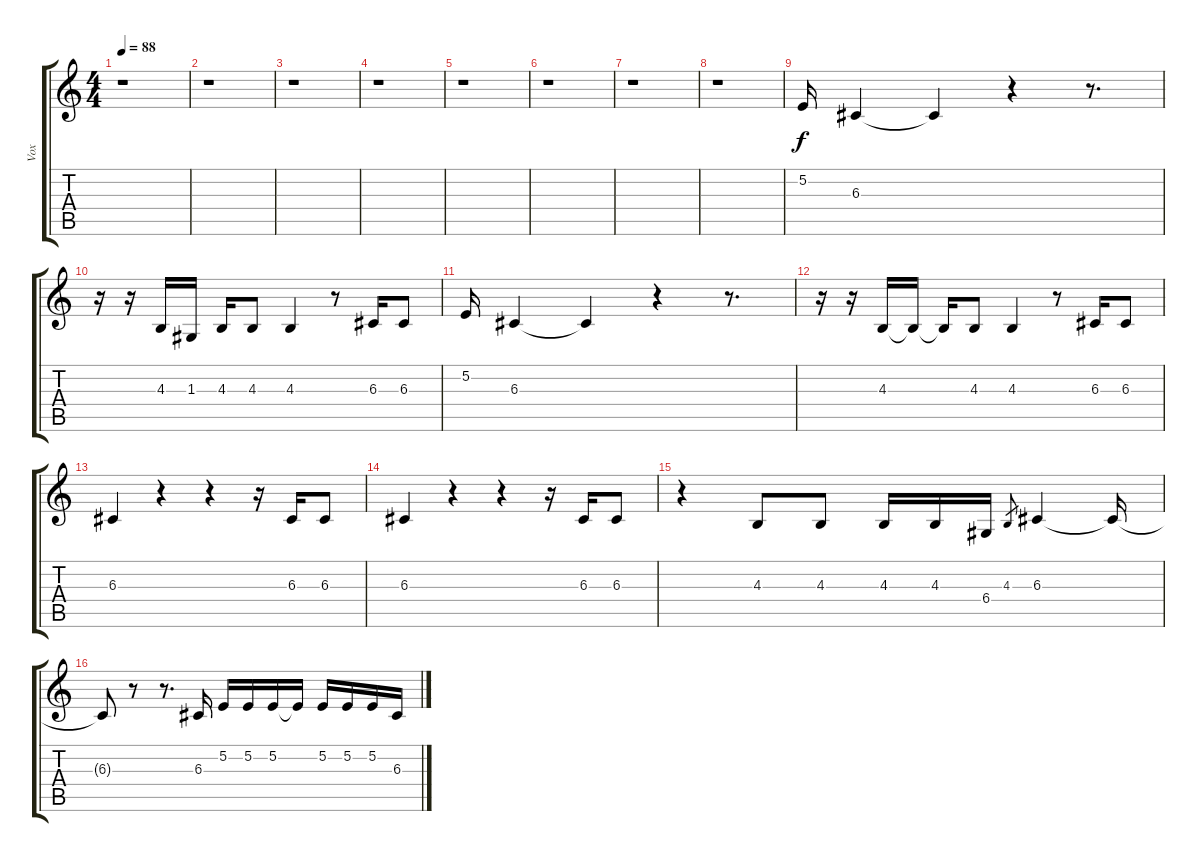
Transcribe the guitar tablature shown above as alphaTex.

\track ("Vox" "Vox") {instrument lead6voice}
\staff {score tabs}
\tuning (E4 B3 G3 D3 A2 E2) {hide}
\ts (4 4)
\tempo 88
\clef g2
\ks c
r.1{dy f instrument lead6voice} |
r.1 |
r.1 |
r.1 |
r.1 |
r.1 |
r.1 |
r.1 |
5.2.16 6.3.4 6.3{t}.4 r.4 r.8{d} |
r.16 r.16 4.3.16 1.3.16 4.3.16 4.3.8 4.3.4 r.8 6.3.16 6.3.8 |
5.2.16 6.3.4 6.3{t}.4 r.4 r.8{d} |
r.16 r.16 4.3.16 4.3{t}.16 4.3{t}.16 4.3.8 4.3.4 r.8 6.3.16 6.3.8 |
6.3.4 r.4 r.4 r.16 6.3.16 6.3.8 |
6.3.4 r.4 r.4 r.16 6.3.16 6.3.8 |
r.4 4.3.8 4.3.8 4.3.16 4.3.16 6.4.16 4.3.8{gr} 6.3.4 6.3{t}.16 |
6.3{t}.8 r.8 r.8{d} 6.3.16 5.2.16 5.2.16 5.2.16 5.2{t}.16 5.2.16 5.2.16 5.2.16 6.3.16
